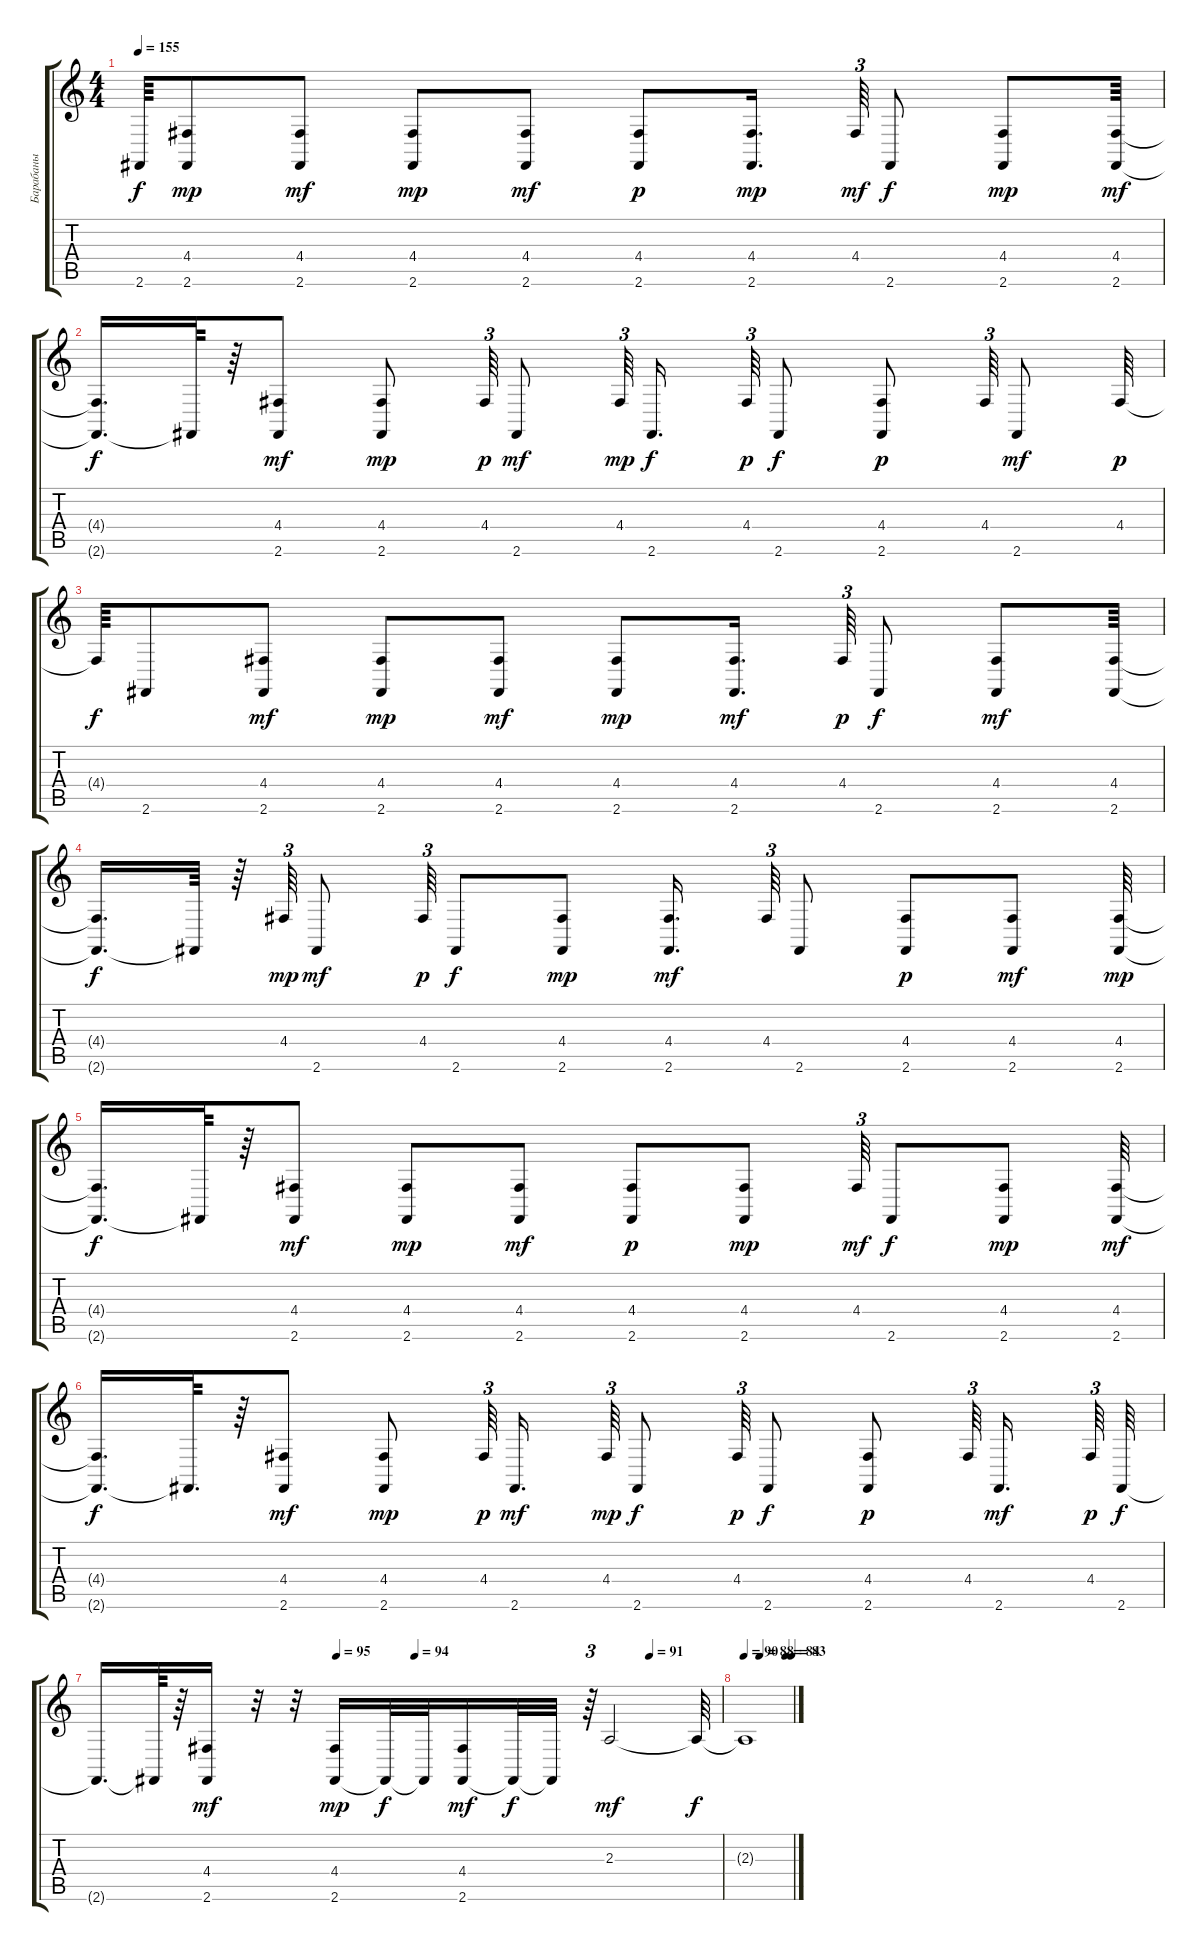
\track ("Барабаны" "Барабаны") {instrument drawbarorgan}
\staff {score tabs}
\tuning (E4 B3 G3 D3 A2 E2) {hide}
\ts (4 4)
\tempo 155
\clef g2
\ks c
2.6{t}.64{dy f} (4.4 2.6).8{dy mp} (4.4 2.6).8{dy mf} (4.4 2.6).8{dy mp} (4.4 2.6).8{dy mf} (4.4 2.6).8{dy p} (4.4 2.6).16{d dy mp} 4.4.64{tu (3 2) dy mf} 2.6.8{dy f} (4.4 2.6).8{dy mp} (4.4 2.6).64{dy mf} |
(4.4{t} 2.6{t}).16{d dy f} 2.6{t}.64 r.64 (4.4 2.6).8{dy mf} (4.4 2.6).8{dy mp} 4.4.64{tu (3 2) dy p} 2.6.8{dy mf} 4.4.64{tu (3 2) dy mp} 2.6.16{d dy f} 4.4.64{tu (3 2) dy p} 2.6.8{dy f} (4.4 2.6).8{dy p} 4.4.64{tu (3 2)} 2.6.8{dy mf} 4.4.64{dy p} |
4.4{t}.64{dy f} 2.6.8 (4.4 2.6).8{dy mf} (4.4 2.6).8{dy mp} (4.4 2.6).8{dy mf} (4.4 2.6).8{dy mp} (4.4 2.6).16{d dy mf} 4.4.64{tu (3 2) dy p} 2.6.8{dy f} (4.4 2.6).8{dy mf} (4.4 2.6).64 |
(4.4{t} 2.6{t}).16{d dy f} 2.6{t}.64 r.64 4.4.64{tu (3 2) dy mp} 2.6.8{dy mf} 4.4.64{tu (3 2) dy p} 2.6.8{dy f} (4.4 2.6).8{dy mp} (4.4 2.6).16{d dy mf} 4.4.64{tu (3 2)} 2.6.8 (4.4 2.6).8{dy p} (4.4 2.6).8{dy mf} (4.4 2.6).64{dy mp} |
(4.4{t} 2.6{t}).16{d dy f} 2.6{t}.64 r.64 (4.4 2.6).8{dy mf} (4.4 2.6).8{dy mp} (4.4 2.6).8{dy mf} (4.4 2.6).8{dy p} (4.4 2.6).8{dy mp} 4.4.64{tu (3 2) dy mf} 2.6.8{dy f} (4.4 2.6).8{dy mp} (4.4 2.6).64{dy mf} |
(4.4{t} 2.6{t}).16{d dy f} 2.6{t}.64{d} r.64 (4.4 2.6).8{dy mf} (4.4 2.6).8{dy mp} 4.4.64{tu (3 2) dy p} 2.6.16{d dy mf} 4.4.64{tu (3 2) dy mp} 2.6.8{dy f} 4.4.64{tu (3 2) dy p} 2.6.8{dy f} (4.4 2.6).8{dy p} 4.4.64{tu (3 2)} 2.6.16{d dy mf} 4.4.64{tu (3 2) dy p} 2.6.64{dy f} |
\tempo (95 0.3854166666666667)
\tempo (94 0.5104166666666666)
\tempo (91 0.8854166666666666)
2.6{t}.16{d} 2.6{t}.64 r.64 (4.4 2.6).16{dy mf} r.32 r.32 (4.4 2.6).16{dy mp} 2.6{t}.32{dy f} 2.6{t}.32 (4.4 2.6).16{dy mf} 2.6{t}.32{dy f} 2.6{t}.32 r.64{tu (3 2)} 2.3.2{dy mf} 2.3{t}.64{dy f} |
\tempo 90
\tempo (88 0.3229166666666667)
\tempo (84 0.8541666666666666)
\tempo (83 0.9791666666666666)
2.3{t}.1
